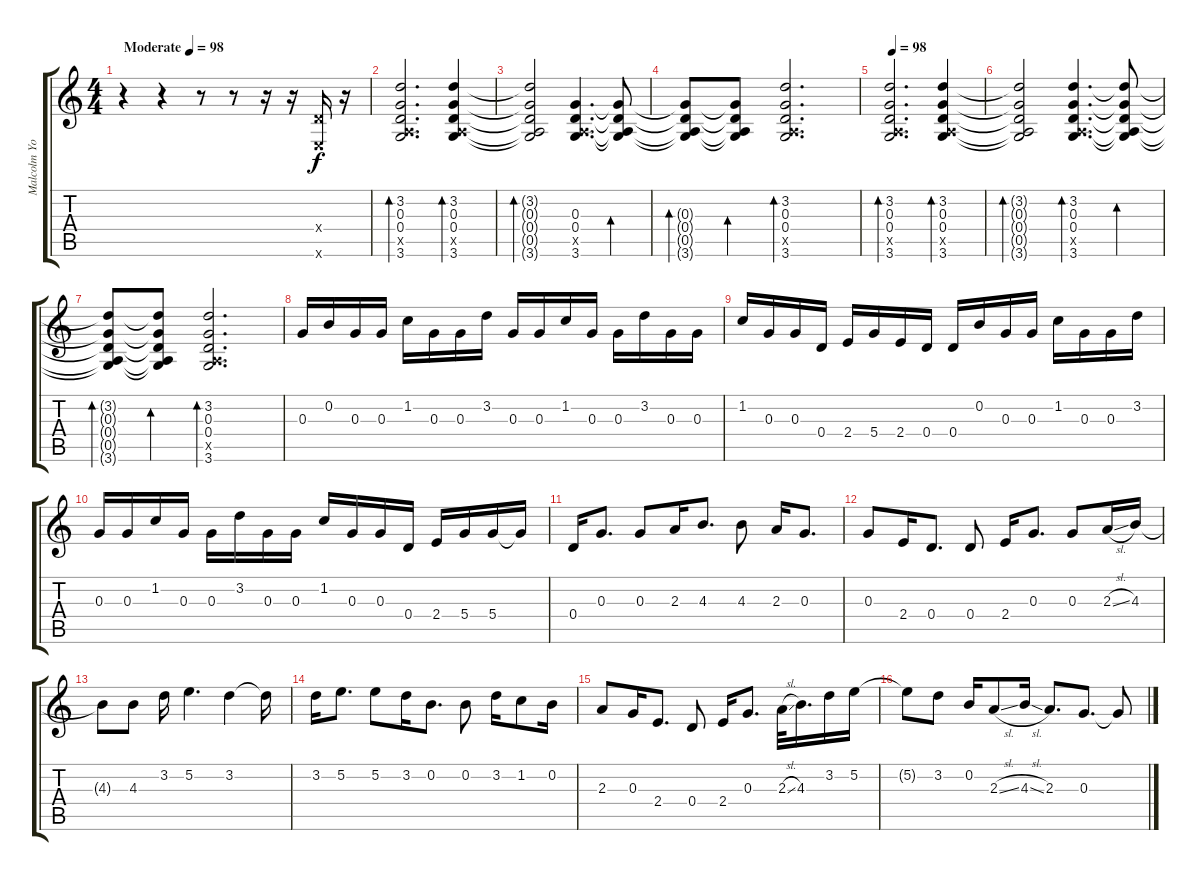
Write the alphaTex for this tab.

\track ("Malcolm Young" "Malcolm Yo") {instrument overdrivenguitar}
\staff {score tabs}
\tuning (E4 B3 G3 D3 A2 E2) {hide}
\ts (4 4)
\tempo (98 "Moderate")
\clef g2
\ks c
r.4{dy f instrument overdrivenguitar} r.4 r.8 r.8 r.16 r.16 (0.4{x} 0.6{x}).16 r.16 |
(3.2 0.3 0.4 0.5{x} 3.6).2{d bd 240} (3.2 0.3 0.4 0.5{x} 3.6).4{bd 240} |
(3.2{t} 0.3{t} 0.4{t} 0.5{t} 3.6{t}).2{bd 240} (0.3 0.4 0.5{x} 3.6).4{d} (0.3{t} 0.4{t} 0.5{t} 3.6{t}).8{bd 240} |
(0.3{t} 0.4{t} 0.5{t} 3.6{t}).8{bd 240} (0.3{t} 0.4{t} 0.5{t} 3.6{t}).8{bd 240} (3.2 0.3 0.4 0.5{x} 3.6).2{d bd 240} |
\tempo 98
(3.2 0.3 0.4 0.5{x} 3.6).2{d bd 240} (3.2 0.3 0.4 0.5{x} 3.6).4{bd 240} |
(3.2{t} 0.3{t} 0.4{t} 0.5{t} 3.6{t}).2{bd 240} (3.2 0.3 0.4 0.5{x} 3.6).4{d bd 240} (3.2{t} 0.3{t} 0.4{t} 0.5{t} 3.6{t}).8{bd 240} |
(3.2{t} 0.3{t} 0.4{t} 0.5{t} 3.6{t}).8{bd 240} (3.2{t} 0.3{t} 0.4{t} 0.5{t} 3.6{t}).8{bd 240} (3.2 0.3 0.4 0.5{x} 3.6).2{d bd 240} |
0.3.16 0.2.16 0.3.16 0.3.16 1.2.16 0.3.16 0.3.16 3.2.16 0.3.16 0.3.16 1.2.16 0.3.16 0.3.16 3.2.16 0.3.16 0.3.16 |
1.2.16 0.3.16 0.3.16 0.4.16 2.4.16 5.4.16 2.4.16 0.4.16 0.4.16 0.2.16 0.3.16 0.3.16 1.2.16 0.3.16 0.3.16 3.2.16 |
0.3.16 0.3.16 1.2.16 0.3.16 0.3.16 3.2.16 0.3.16 0.3.16 1.2.16 0.3.16 0.3.16 0.4.16 2.4.16 5.4.16 5.4.16 5.4{t}.16 |
0.4.16 0.3.8{d} 0.3.8 2.3.16 4.3.8{d} 4.3.8 2.3.16 0.3.8{d} |
0.3.8 2.4.16 0.4.8{d} 0.4.8 2.4.16 0.3.8{d} 0.3.8 2.3{sl}.16 4.3.16 |
4.3{t}.8 4.3.8 3.2.16 5.2.4{d} 3.2.4 3.2{t}.16 |
3.2.16 5.2.8{d} 5.2.8 3.2.16 0.2.8{d} 0.2.8 3.2.16 1.2.8 0.2.16 |
2.3.8 0.3.16 2.4.8{d} 0.4.8 2.4.16 0.3.8{d} 2.3{sl}.32 4.3.16{d} 3.2.16 5.2.16 |
5.2{t}.8 3.2.8 0.2.16 2.3{sl}.8 4.3{sl}.16 2.3.8{d} 0.3.8{d} 0.3{t}.8
